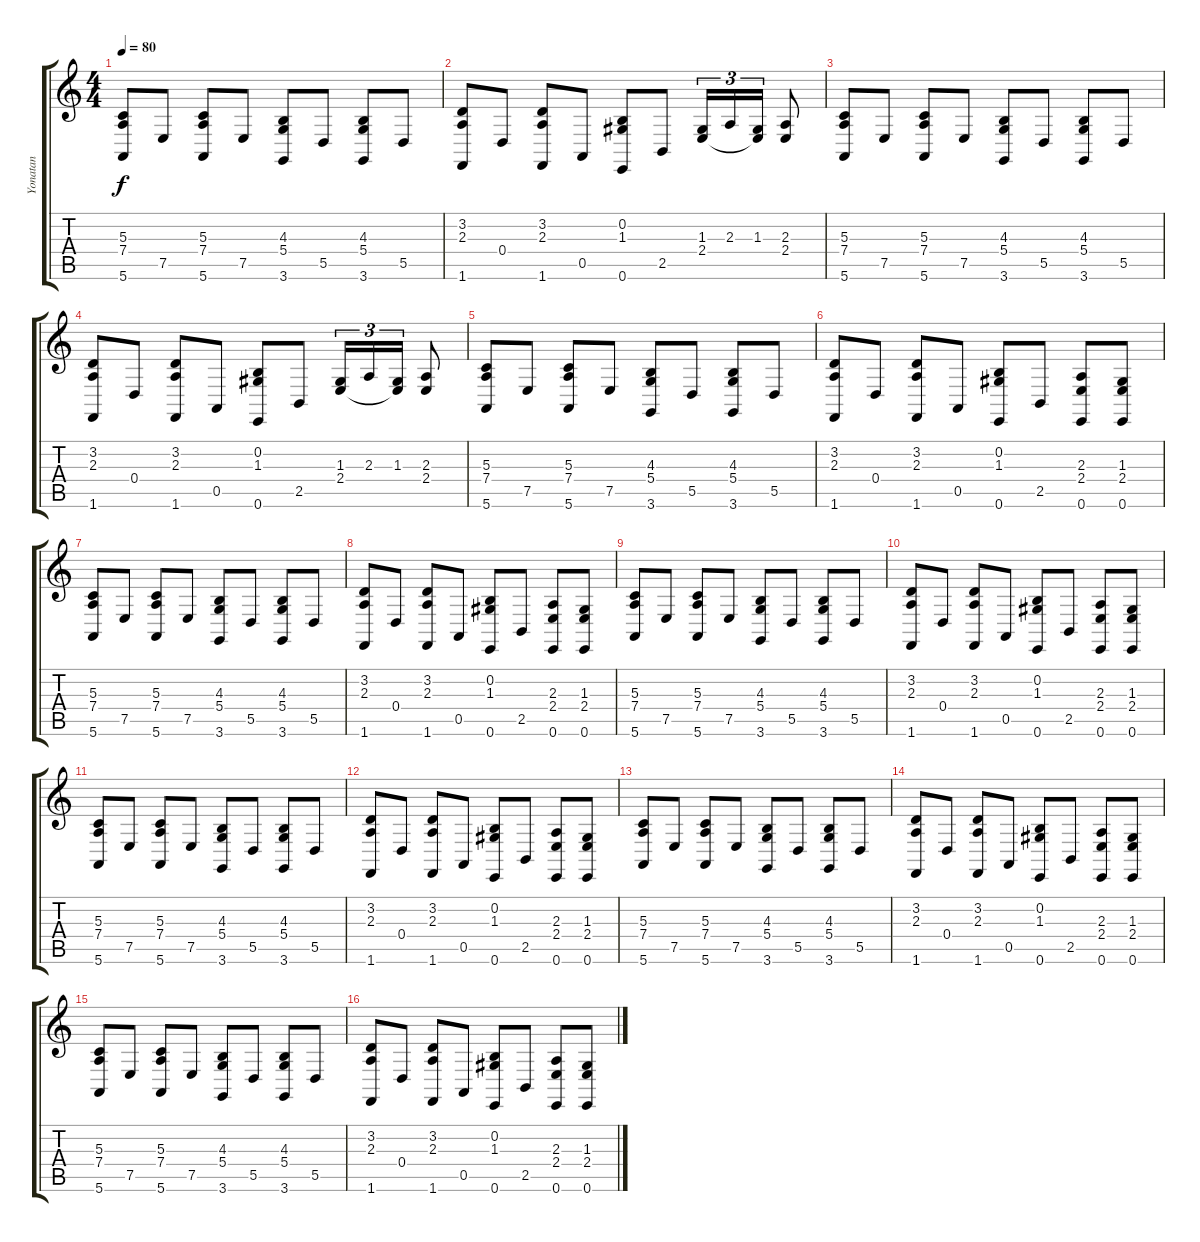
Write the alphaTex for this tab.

\track ("Yonatan" "Yonatan") {instrument acousticgrandpiano}
\staff {score tabs}
\tuning (E4 B3 G3 D3 A2 E2) {hide}
\ts (4 4)
\tempo 80
\clef g2
\ks c
(5.3 7.4 5.6).8{dy f} 7.5.8 (5.3 7.4 5.6).8 7.5.8 (4.3 5.4 3.6).8 5.5.8 (4.3 5.4 3.6).8 5.5.8 |
(3.2 2.3 1.6).8 0.4.8 (3.2 2.3 1.6).8 0.5.8 (0.2 1.3 0.6).8 2.5.8 (1.3 2.4).16{tu (3 2)} 2.3.16{tu (3 2)} (1.3 2.4{t}).16{tu (3 2)} (2.3 2.4).8 |
(5.3 7.4 5.6).8 7.5.8 (5.3 7.4 5.6).8 7.5.8 (4.3 5.4 3.6).8 5.5.8 (4.3 5.4 3.6).8 5.5.8 |
(3.2 2.3 1.6).8 0.4.8 (3.2 2.3 1.6).8 0.5.8 (0.2 1.3 0.6).8 2.5.8 (1.3 2.4).16{tu (3 2)} 2.3.16{tu (3 2)} (1.3 2.4{t}).16{tu (3 2)} (2.3 2.4).8 |
(5.3 7.4 5.6).8 7.5.8 (5.3 7.4 5.6).8 7.5.8 (4.3 5.4 3.6).8 5.5.8 (4.3 5.4 3.6).8 5.5.8 |
(3.2 2.3 1.6).8 0.4.8 (3.2 2.3 1.6).8 0.5.8 (0.2 1.3 0.6).8 2.5.8 (2.3 2.4 0.6).8 (1.3 2.4 0.6).8 |
(5.3 7.4 5.6).8 7.5.8 (5.3 7.4 5.6).8 7.5.8 (4.3 5.4 3.6).8 5.5.8 (4.3 5.4 3.6).8 5.5.8 |
(3.2 2.3 1.6).8 0.4.8 (3.2 2.3 1.6).8 0.5.8 (0.2 1.3 0.6).8 2.5.8 (2.3 2.4 0.6).8 (1.3 2.4 0.6).8 |
(5.3 7.4 5.6).8 7.5.8 (5.3 7.4 5.6).8 7.5.8 (4.3 5.4 3.6).8 5.5.8 (4.3 5.4 3.6).8 5.5.8 |
(3.2 2.3 1.6).8 0.4.8 (3.2 2.3 1.6).8 0.5.8 (0.2 1.3 0.6).8 2.5.8 (2.3 2.4 0.6).8 (1.3 2.4 0.6).8 |
(5.3 7.4 5.6).8 7.5.8 (5.3 7.4 5.6).8 7.5.8 (4.3 5.4 3.6).8 5.5.8 (4.3 5.4 3.6).8 5.5.8 |
(3.2 2.3 1.6).8 0.4.8 (3.2 2.3 1.6).8 0.5.8 (0.2 1.3 0.6).8 2.5.8 (2.3 2.4 0.6).8 (1.3 2.4 0.6).8 |
(5.3 7.4 5.6).8 7.5.8 (5.3 7.4 5.6).8 7.5.8 (4.3 5.4 3.6).8 5.5.8 (4.3 5.4 3.6).8 5.5.8 |
(3.2 2.3 1.6).8 0.4.8 (3.2 2.3 1.6).8 0.5.8 (0.2 1.3 0.6).8 2.5.8 (2.3 2.4 0.6).8 (1.3 2.4 0.6).8 |
(5.3 7.4 5.6).8 7.5.8 (5.3 7.4 5.6).8 7.5.8 (4.3 5.4 3.6).8 5.5.8 (4.3 5.4 3.6).8 5.5.8 |
(3.2 2.3 1.6).8 0.4.8 (3.2 2.3 1.6).8 0.5.8 (0.2 1.3 0.6).8 2.5.8 (2.3 2.4 0.6).8 (1.3 2.4 0.6).8
